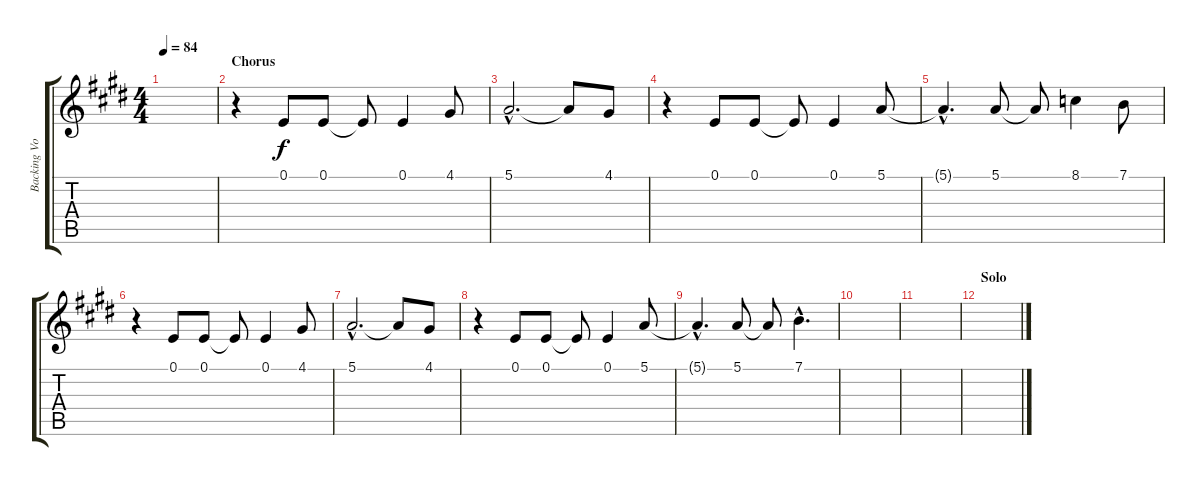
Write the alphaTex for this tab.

\track ("Backing Vox" "Backing Vo") {instrument tenorsax}
\staff {score tabs}
\tuning (E4 B3 G3 D3 A2 E2) {hide}
\ts (4 4)
\tempo 84
\clef g2
\ks e
|
\section ("" "Chorus")
r.4 0.1.8 0.1.8 0.1{t}.8 0.1.4 4.1.8 |
5.1{hac}.2{d} 5.1{t}.8 4.1.8 |
r.4 0.1.8 0.1.8 0.1{t}.8 0.1.4 5.1.8 |
5.1{hac t}.4{d} 5.1.8 5.1{t}.8 8.1.4 7.1.8 |
r.4 0.1.8 0.1.8 0.1{t}.8 0.1.4 4.1.8 |
5.1{hac}.2{d} 5.1{t}.8 4.1.8 |
r.4 0.1.8 0.1.8 0.1{t}.8 0.1.4 5.1.8 |
5.1{hac t}.4{d} 5.1.8 5.1{t}.8 7.1{hac}.4{d} |
|
|
\section ("" "Solo")
